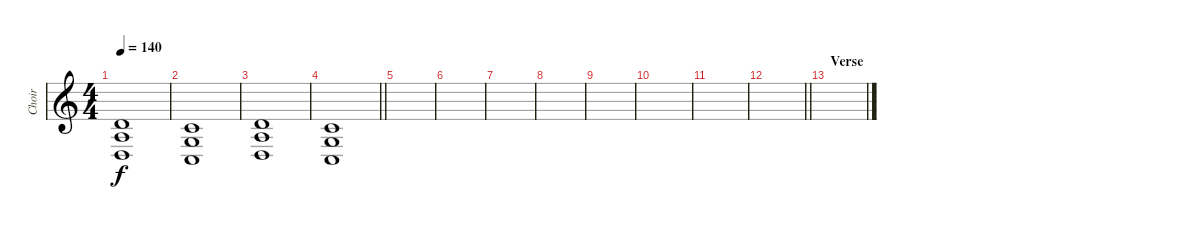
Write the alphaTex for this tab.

\track ("Choir" "Choir") {instrument choiraahs}
\staff {score}
\tuning (E4 B3 G3 D3 A2 D2) {hide}
\ts (4 4)
\tempo 140
\clef g2
\ks c
(3.2 2.3 0.4).1{dy f} |
(1.2 0.3 3.5).1 |
(3.2 2.3 0.4).1 |
\barLineRight lightlight
(1.2 0.3 3.5).1 |
|
|
|
|
|
|
|
\barLineRight lightlight
|
\section ("" "Verse")
